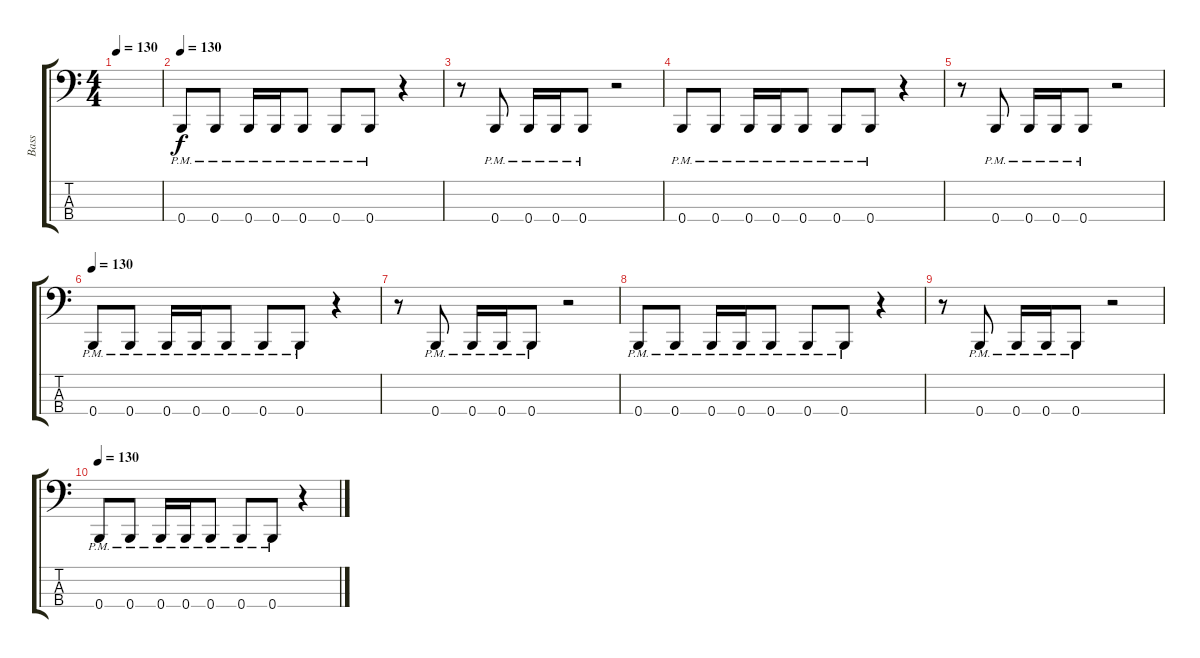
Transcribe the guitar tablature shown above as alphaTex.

\track ("Bass" "Bass") {instrument electricbasspick}
\staff {score tabs}
\tuning (E2 B1 Gb1 B0) {hide}
\ts (4 4)
\tempo 130
\clef f4
\ks c
|
\tempo 130
0.4{pm}.8 0.4{pm}.8 0.4{pm}.16 0.4{pm}.16 0.4{pm}.8 0.4{pm}.8 0.4{pm}.8 r.4 |
r.8 0.4{pm}.8 0.4{pm}.16 0.4{pm}.16 0.4{pm}.8 r.2 |
0.4{pm}.8 0.4{pm}.8 0.4{pm}.16 0.4{pm}.16 0.4{pm}.8 0.4{pm}.8 0.4{pm}.8 r.4 |
r.8 0.4{pm}.8 0.4{pm}.16 0.4{pm}.16 0.4{pm}.8 r.2 |
\tempo 130
0.4{pm}.8 0.4{pm}.8 0.4{pm}.16 0.4{pm}.16 0.4{pm}.8 0.4{pm}.8 0.4{pm}.8 r.4 |
r.8 0.4{pm}.8 0.4{pm}.16 0.4{pm}.16 0.4{pm}.8 r.2 |
0.4{pm}.8 0.4{pm}.8 0.4{pm}.16 0.4{pm}.16 0.4{pm}.8 0.4{pm}.8 0.4{pm}.8 r.4 |
r.8 0.4{pm}.8 0.4{pm}.16 0.4{pm}.16 0.4{pm}.8 r.2 |
\tempo 130
0.4{pm}.8 0.4{pm}.8 0.4{pm}.16 0.4{pm}.16 0.4{pm}.8 0.4{pm}.8 0.4{pm}.8 r.4
